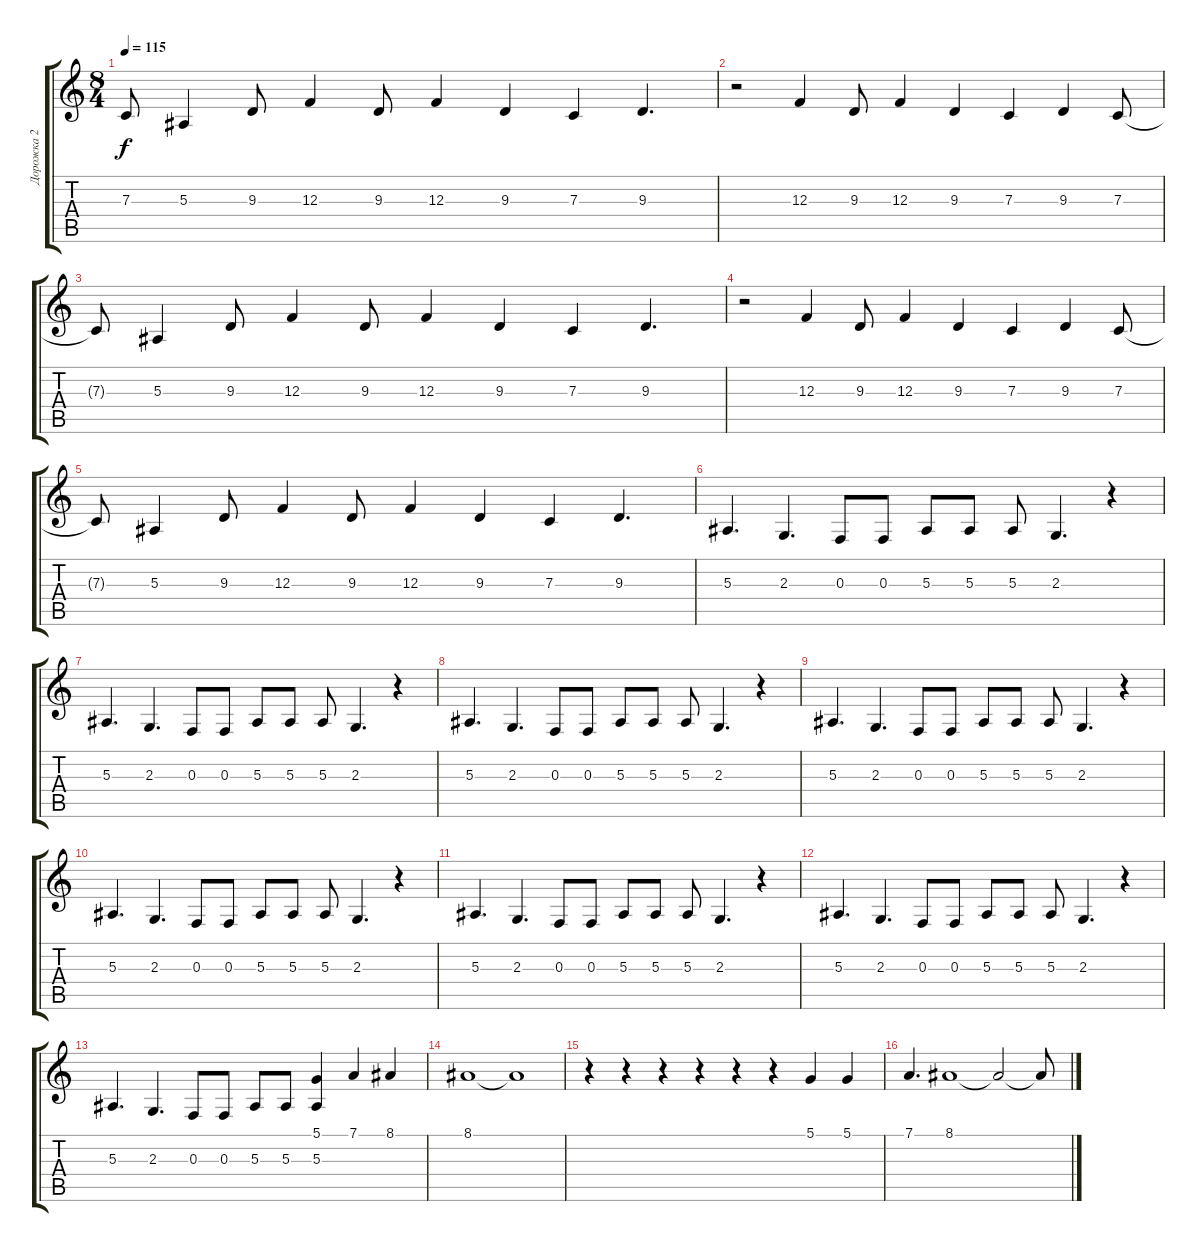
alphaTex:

\track ("Дорожка 2" "Дорожка 2") {instrument lead2sawtooth}
\staff {score tabs}
\tuning (D4 A3 F3 C3 G2 D2) {hide}
\ts (8 4)
\tempo 115
\clef g2
\ks c
7.3{t}.8{dy f} 5.3.4 9.3.8 12.3.4 9.3.8 12.3.4 9.3.4 7.3.4 9.3.4{d} |
r.2 12.3.4 9.3.8 12.3.4 9.3.4 7.3.4 9.3.4 7.3.8 |
7.3{t}.8 5.3.4 9.3.8 12.3.4 9.3.8 12.3.4 9.3.4 7.3.4 9.3.4{d} |
r.2 12.3.4 9.3.8 12.3.4 9.3.4 7.3.4 9.3.4 7.3.8 |
7.3{t}.8 5.3.4 9.3.8 12.3.4 9.3.8 12.3.4 9.3.4 7.3.4 9.3.4{d} |
5.3.4{d} 2.3.4{d} 0.3.8 0.3.8 5.3.8 5.3.8 5.3.8 2.3.4{d} r.4 |
5.3.4{d} 2.3.4{d} 0.3.8 0.3.8 5.3.8 5.3.8 5.3.8 2.3.4{d} r.4 |
5.3.4{d} 2.3.4{d} 0.3.8 0.3.8 5.3.8 5.3.8 5.3.8 2.3.4{d} r.4 |
5.3.4{d} 2.3.4{d} 0.3.8 0.3.8 5.3.8 5.3.8 5.3.8 2.3.4{d} r.4 |
5.3.4{d} 2.3.4{d} 0.3.8 0.3.8 5.3.8 5.3.8 5.3.8 2.3.4{d} r.4 |
5.3.4{d} 2.3.4{d} 0.3.8 0.3.8 5.3.8 5.3.8 5.3.8 2.3.4{d} r.4 |
5.3.4{d} 2.3.4{d} 0.3.8 0.3.8 5.3.8 5.3.8 5.3.8 2.3.4{d} r.4 |
5.3.4{d} 2.3.4{d} 0.3.8 0.3.8 5.3.8 5.3.8 (5.1 5.3).4 7.1.4 8.1.4 |
8.1.1 8.1{t}.1 |
r.4 r.4 r.4 r.4 r.4 r.4 5.1.4 5.1.4 |
7.1.4{d} 8.1.1 8.1{t}.2 8.1{t}.8
